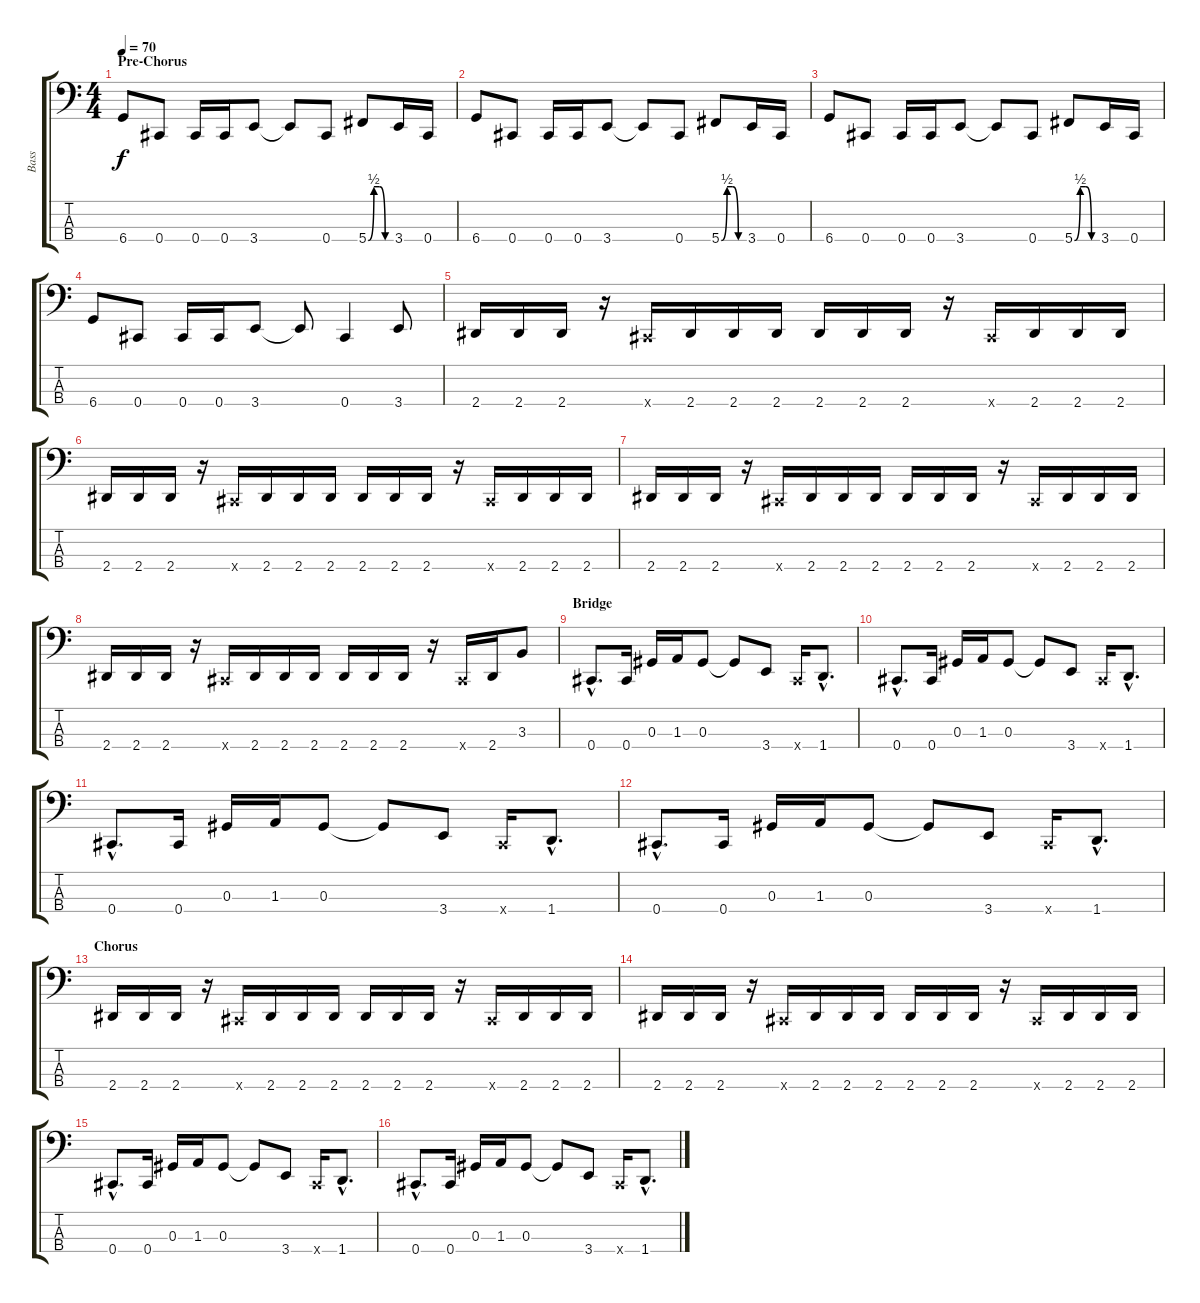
\track ("Bass" "Bass") {instrument electricbasspick}
\staff {score tabs}
\tuning (Gb2 Db2 Ab1 Db1) {hide}
\ts (4 4)
\section ("" "Pre-Chorus")
\tempo 70
\clef f4
\ks c
6.4.8{dy f} 0.4.8 0.4.16 0.4.16 3.4.8 3.4{t}.8 0.4.8 5.4{be (custom 0 0 15 2 30 2 45 0 60 0)}.8 3.4.16 0.4.16 |
6.4.8 0.4.8 0.4.16 0.4.16 3.4.8 3.4{t}.8 0.4.8 5.4{be (custom 0 0 15 2 30 2 45 0 60 0)}.8 3.4.16 0.4.16 |
6.4.8 0.4.8 0.4.16 0.4.16 3.4.8 3.4{t}.8 0.4.8 5.4{be (custom 0 0 15 2 30 2 45 0 60 0)}.8 3.4.16 0.4.16 |
6.4.8 0.4.8 0.4.16 0.4.16 3.4.8 3.4{t}.8 0.4.4 3.4.8 |
2.4.16 2.4.16 2.4.16 r.16 0.4{x}.16 2.4.16 2.4.16 2.4.16 2.4.16 2.4.16 2.4.16 r.16 0.4{x}.16 2.4.16 2.4.16 2.4.16 |
2.4.16 2.4.16 2.4.16 r.16 0.4{x}.16 2.4.16 2.4.16 2.4.16 2.4.16 2.4.16 2.4.16 r.16 0.4{x}.16 2.4.16 2.4.16 2.4.16 |
2.4.16 2.4.16 2.4.16 r.16 0.4{x}.16 2.4.16 2.4.16 2.4.16 2.4.16 2.4.16 2.4.16 r.16 0.4{x}.16 2.4.16 2.4.16 2.4.16 |
2.4.16 2.4.16 2.4.16 r.16 0.4{x}.16 2.4.16 2.4.16 2.4.16 2.4.16 2.4.16 2.4.16 r.16 0.4{x}.16 2.4.16 3.3.8 |
\section ("" "Bridge")
0.4{hac}.8{d} 0.4.16 0.3.16 1.3.16 0.3.8 0.3{t}.8 3.4.8 0.4{x}.16 1.4{hac}.8{d} |
0.4{hac}.8{d} 0.4.16 0.3.16 1.3.16 0.3.8 0.3{t}.8 3.4.8 0.4{x}.16 1.4{hac}.8{d} |
0.4{hac}.8{d} 0.4.16 0.3.16 1.3.16 0.3.8 0.3{t}.8 3.4.8 0.4{x}.16 1.4{hac}.8{d} |
0.4{hac}.8{d} 0.4.16 0.3.16 1.3.16 0.3.8 0.3{t}.8 3.4.8 0.4{x}.16 1.4{hac}.8{d} |
\section ("" "Chorus")
2.4.16 2.4.16 2.4.16 r.16 0.4{x}.16 2.4.16 2.4.16 2.4.16 2.4.16 2.4.16 2.4.16 r.16 0.4{x}.16 2.4.16 2.4.16 2.4.16 |
2.4.16 2.4.16 2.4.16 r.16 0.4{x}.16 2.4.16 2.4.16 2.4.16 2.4.16 2.4.16 2.4.16 r.16 0.4{x}.16 2.4.16 2.4.16 2.4.16 |
0.4{hac}.8{d} 0.4.16 0.3.16 1.3.16 0.3.8 0.3{t}.8 3.4.8 0.4{x}.16 1.4{hac}.8{d} |
0.4{hac}.8{d} 0.4.16 0.3.16 1.3.16 0.3.8 0.3{t}.8 3.4.8 0.4{x}.16 1.4{hac}.8{d}
